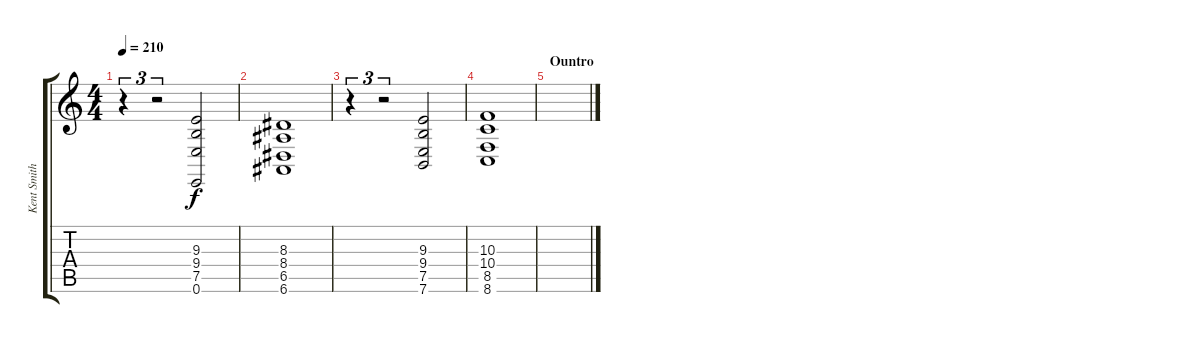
\track ("Kent Smith" "Kent Smith") {instrument choiraahs}
\staff {score tabs}
\tuning (E4 B3 G3 D3 A2 E2) {hide}
\ts (4 4)
\tempo 210
\clef g2
\ks c
r.4{tu (3 2) dy f} r.2{tu (3 2)} (9.3 9.4 7.5 0.6).2 |
(8.3 8.4 6.5 6.6).1 |
r.4{tu (3 2)} r.2{tu (3 2)} (9.3 9.4 7.5 7.6).2 |
(10.3 10.4 8.5 8.6).1 |
\section ("" "Ountro")
